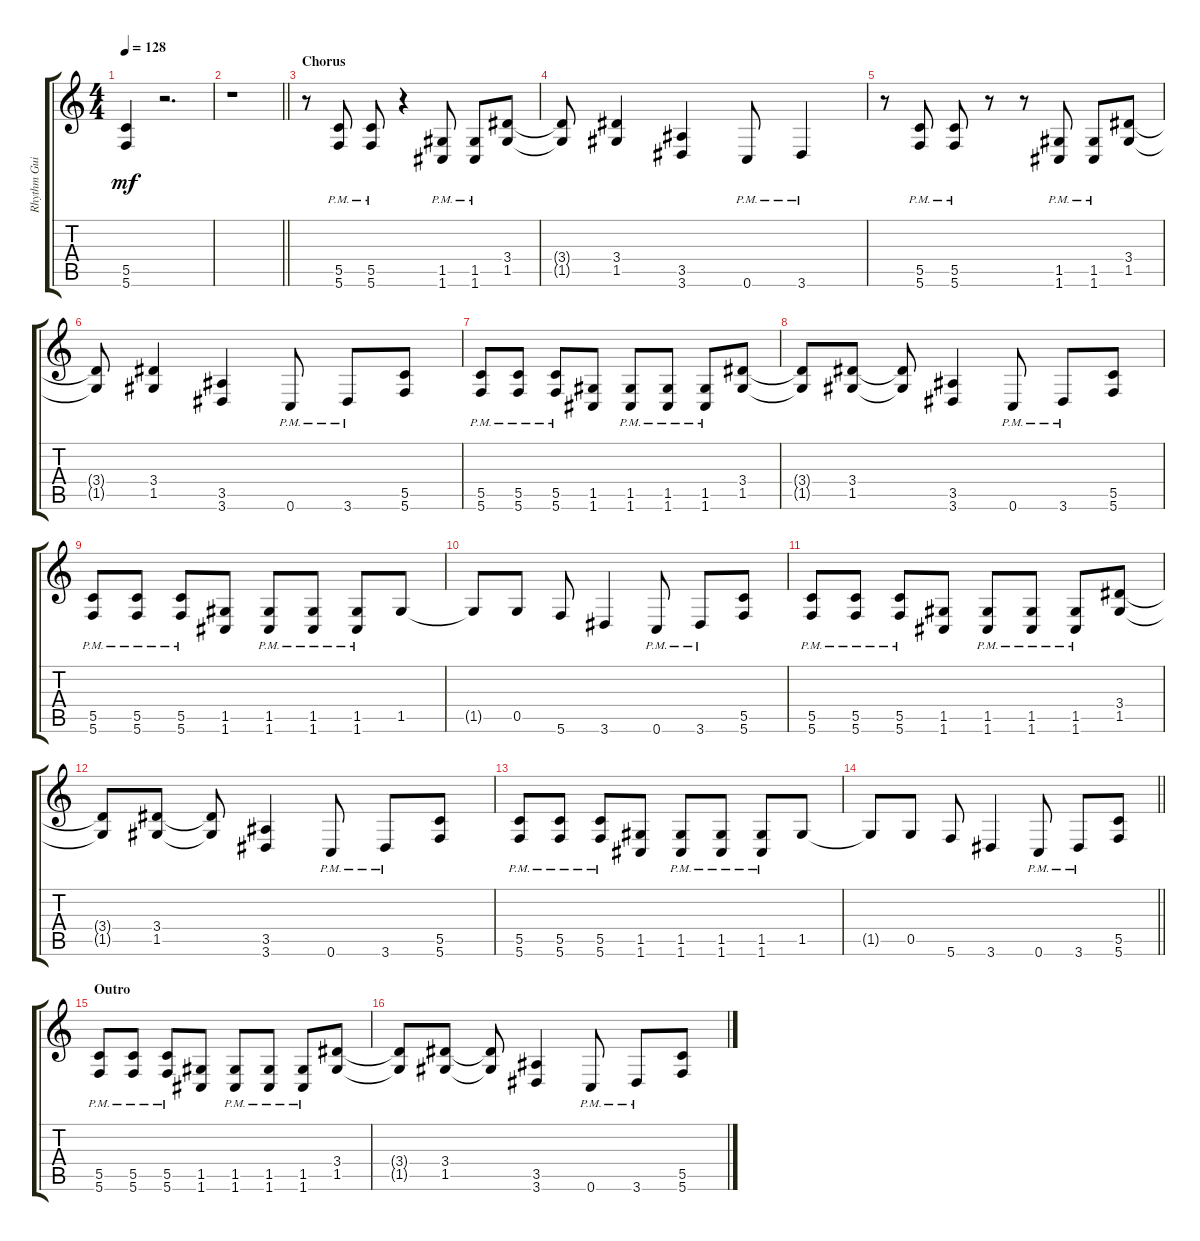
\track ("Rhythm Guitar" "Rhythm Gui") {instrument distortionguitar}
\staff {score tabs}
\tuning (D4 A3 F3 C3 G2 C2) {hide}
\ts (4 4)
\tempo 128
\clef g2
\ks c
(5.5{t} 5.6{t}).4{dy mf} r.2{d} |
\barLineRight lightlight
r.1 |
\section ("" "Chorus")
r.8 (5.5{pm} 5.6{pm}).8 (5.5{pm} 5.6{pm}).8 r.4 (1.5{pm} 1.6{pm}).8 (1.5{pm} 1.6{pm}).8 (3.4 1.5).8 |
(3.4{t} 1.5{t}).8 (3.4 1.5).4 (3.5 3.6).4 0.6{pm}.8 3.6{pm}.4 |
r.8 (5.5{pm} 5.6{pm}).8 (5.5{pm} 5.6{pm}).8 r.8 r.8 (1.5{pm} 1.6{pm}).8 (1.5{pm} 1.6{pm}).8 (3.4 1.5).8 |
(3.4{t} 1.5{t}).8 (3.4 1.5).4 (3.5 3.6).4 0.6{pm}.8 3.6{pm}.8 (5.5 5.6).8 |
(5.5{pm} 5.6{pm}).8 (5.5{pm} 5.6{pm}).8 (5.5{pm} 5.6{pm}).8 (1.5 1.6).8 (1.5{pm} 1.6{pm}).8 (1.5{pm} 1.6{pm}).8 (1.5{pm} 1.6{pm}).8 (3.4 1.5).8 |
(3.4{t} 1.5{t}).8 (3.4 1.5).8 (3.4{t} 1.5{t}).8 (3.5 3.6).4 0.6{pm}.8 3.6{pm}.8 (5.5 5.6).8 |
(5.5{pm} 5.6{pm}).8 (5.5{pm} 5.6{pm}).8 (5.5{pm} 5.6{pm}).8 (1.5 1.6).8 (1.5{pm} 1.6{pm}).8 (1.5{pm} 1.6{pm}).8 (1.5{pm} 1.6{pm}).8 1.5.8 |
1.5{t}.8 0.5.8 5.6.8 3.6.4 0.6{pm}.8 3.6{pm}.8 (5.5 5.6).8 |
(5.5{pm} 5.6{pm}).8 (5.5{pm} 5.6{pm}).8 (5.5{pm} 5.6{pm}).8 (1.5 1.6).8 (1.5{pm} 1.6{pm}).8 (1.5{pm} 1.6{pm}).8 (1.5{pm} 1.6{pm}).8 (3.4 1.5).8 |
(3.4{t} 1.5{t}).8 (3.4 1.5).8 (3.4{t} 1.5{t}).8 (3.5 3.6).4 0.6{pm}.8 3.6{pm}.8 (5.5 5.6).8 |
(5.5{pm} 5.6{pm}).8 (5.5{pm} 5.6{pm}).8 (5.5{pm} 5.6{pm}).8 (1.5 1.6).8 (1.5{pm} 1.6{pm}).8 (1.5{pm} 1.6{pm}).8 (1.5{pm} 1.6{pm}).8 1.5.8 |
\barLineRight lightlight
1.5{t}.8 0.5.8 5.6.8 3.6.4 0.6{pm}.8 3.6{pm}.8 (5.5 5.6).8 |
\section ("" "Outro")
(5.5{pm} 5.6{pm}).8 (5.5{pm} 5.6{pm}).8 (5.5{pm} 5.6{pm}).8 (1.5 1.6).8 (1.5{pm} 1.6{pm}).8 (1.5{pm} 1.6{pm}).8 (1.5{pm} 1.6{pm}).8 (3.4 1.5).8 |
(3.4{t} 1.5{t}).8 (3.4 1.5).8 (3.4{t} 1.5{t}).8 (3.5 3.6).4 0.6{pm}.8 3.6{pm}.8 (5.5 5.6).8
